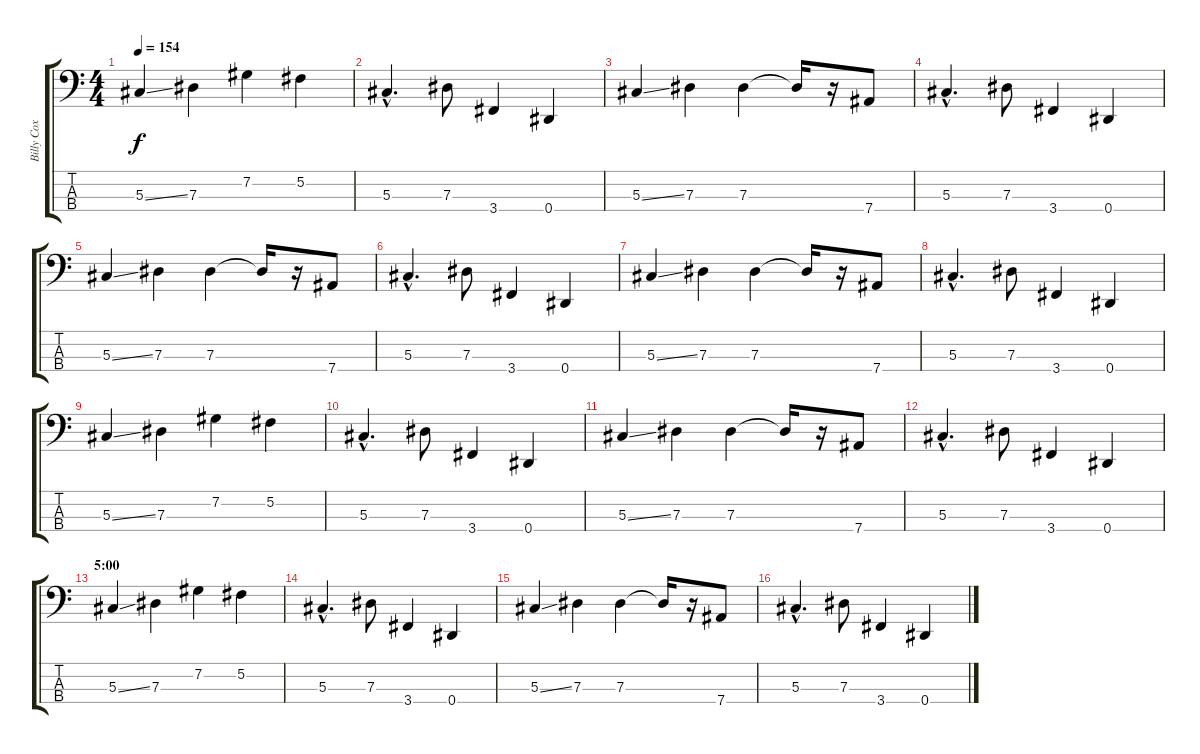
\track ("Billy Cox" "Billy Cox") {instrument electricbassfinger}
\staff {score tabs}
\tuning (Gb2 Db2 Ab1 Eb1) {hide}
\ts (4 4)
\tempo 154
\clef f4
\ks c
5.3{ss}.4{dy f} 7.3.4 7.2.4 5.2.4 |
5.3{hac}.4{d} 7.3.8 3.4.4 0.4.4 |
5.3{ss}.4 7.3.4 7.3.4 7.3{t}.16 r.16 7.4.8 |
5.3{hac}.4{d} 7.3.8 3.4.4 0.4.4 |
5.3{ss}.4 7.3.4 7.3.4 7.3{t}.16 r.16 7.4.8 |
5.3{hac}.4{d} 7.3.8 3.4.4 0.4.4 |
5.3{ss}.4 7.3.4 7.3.4 7.3{t}.16 r.16 7.4.8 |
5.3{hac}.4{d} 7.3.8 3.4.4 0.4.4 |
5.3{ss}.4 7.3.4 7.2.4 5.2.4 |
5.3{hac}.4{d} 7.3.8 3.4.4 0.4.4 |
5.3{ss}.4 7.3.4 7.3.4 7.3{t}.16 r.16 7.4.8 |
5.3{hac}.4{d} 7.3.8 3.4.4 0.4.4 |
\section ("" "5:00")
5.3{ss}.4 7.3.4 7.2.4 5.2.4 |
5.3{hac}.4{d} 7.3.8 3.4.4 0.4.4 |
5.3{ss}.4 7.3.4 7.3.4 7.3{t}.16 r.16 7.4.8 |
5.3{hac}.4{d} 7.3.8 3.4.4 0.4.4
